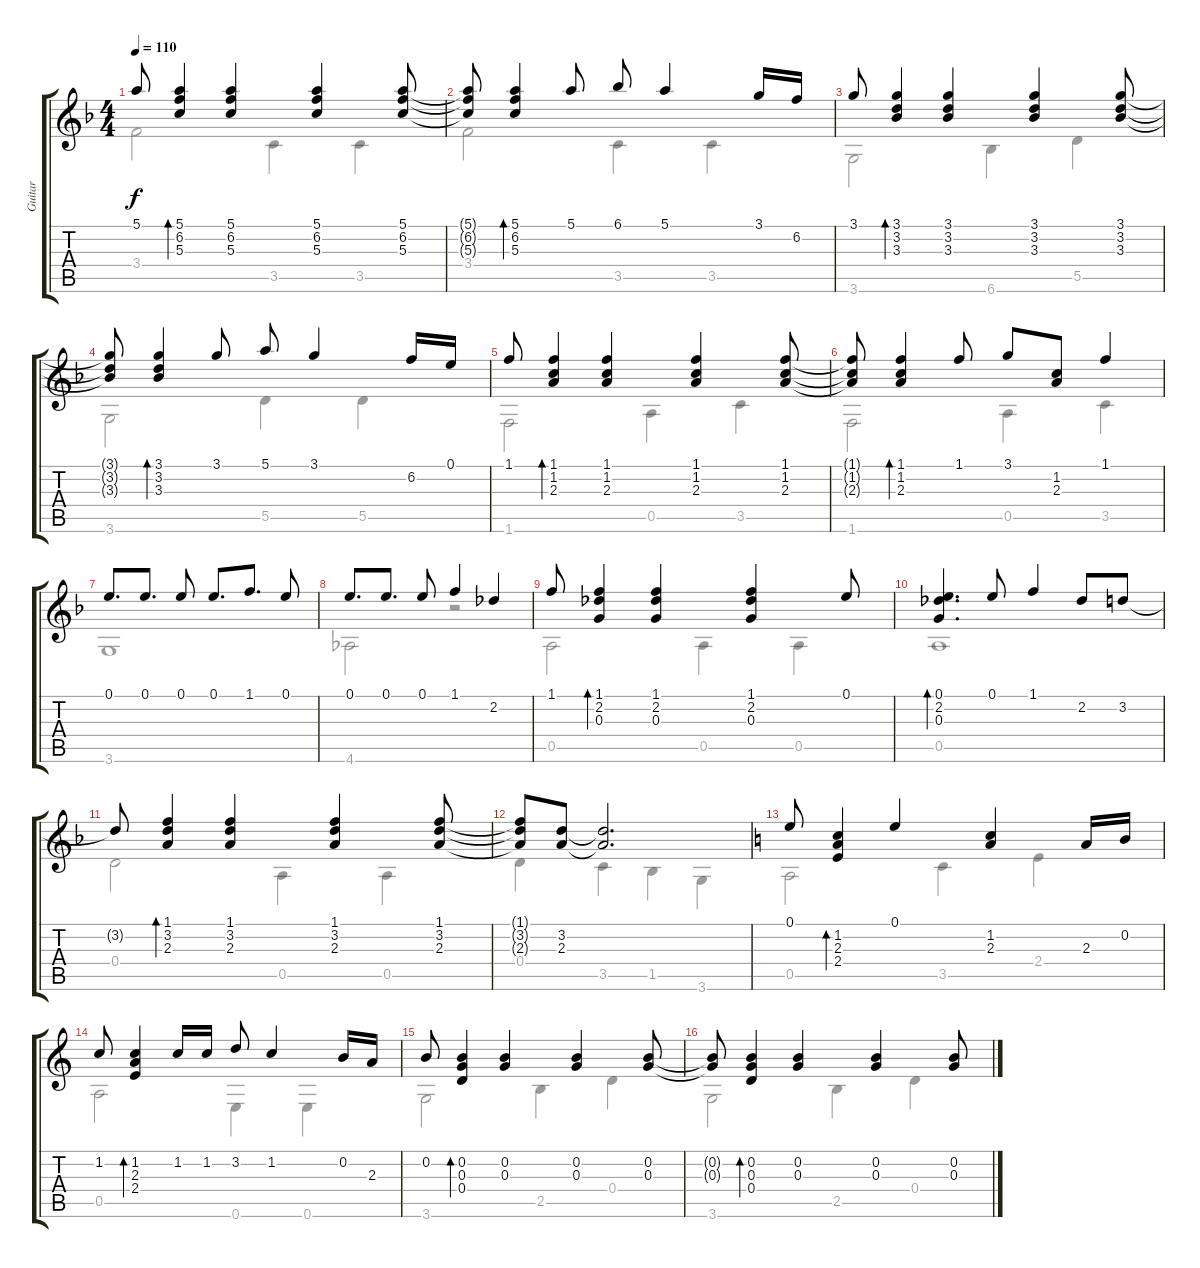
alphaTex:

\track ("Guitar" "Guitar") {instrument acousticguitarnylon}
\staff {score tabs}
\tuning (E4 B3 G3 D3 A2 E2) {hide}
\voice
\ts (4 4)
\tempo 110
\clef g2
\ks f
5.1.8{dy f} (5.1 6.2 5.3).4{bd 240} (5.1 6.2 5.3).4 (5.1 6.2 5.3).4 (5.1 6.2 5.3).8 |
(5.1{t} 6.2{t} 5.3{t}).8 (5.1 6.2 5.3).4{bd 240} 5.1.8 6.1.8 5.1.4 3.1.16 6.2.16 |
3.1.8 (3.1 3.2 3.3).4{bd 240} (3.1 3.2 3.3).4 (3.1 3.2 3.3).4 (3.1 3.2 3.3).8 |
(3.1{t} 3.2{t} 3.3{t}).8 (3.1 3.2 3.3).4{bd 240} 3.1.8 5.1.8 3.1.4 6.2.16 0.1.16 |
1.1.8 (1.1 1.2 2.3).4{bd 240} (1.1 1.2 2.3).4 (1.1 1.2 2.3).4 (1.1 1.2 2.3).8 |
(1.1{t} 1.2{t} 2.3{t}).8 (1.1 1.2 2.3).4{bd 240} 1.1.8 3.1.8 (1.2 2.3).8 1.1.4 |
0.1.8{d} 0.1.8{d} 0.1.8 0.1.8{d} 1.1.8{d} 0.1.8 |
0.1.8{d} 0.1.8{d} 0.1.8 1.1.4 2.2.4 |
1.1.8 (1.1 2.2 0.3).4{bd 240} (1.1 2.2 0.3).4 (1.1 2.2 0.3).4 0.1.8 |
(0.1 2.2 0.3).4{d bd 240} 0.1.8 1.1.4 2.2.8 3.2.8 |
3.2{t}.8 (1.1 3.2 2.3).4{bd 240} (1.1 3.2 2.3).4 (1.1 3.2 2.3).4 (1.1 3.2 2.3).8 |
(1.1{t} 3.2{t} 2.3{t}).8 (3.2 2.3).8 (3.2{t} 2.3{t}).2{d} |
\ks c
0.1.8 (1.2 2.3 2.4).4{bd 240} 0.1.4 (1.2 2.3).4 2.3.16 0.2.16 |
1.2.8 (1.2 2.3 2.4).4{bd 240} 1.2.16 1.2.16 3.2.8 1.2.4 0.2.16 2.3.16 |
0.2.8 (0.2 0.3 0.4).4{bd 240} (0.2 0.3).4 (0.2 0.3).4 (0.2 0.3).8 |
(0.2{t} 0.3{t}).8 (0.2 0.3 0.4).4{bd 240} (0.2 0.3).4 (0.2 0.3).4 (0.2 0.3).8
\voice
\clef g2
\ottava regular
\simile none
\ks f
3.4.2{dy f} 3.5.4 3.5.4 |
3.4.2 3.5.4 3.5.4 |
3.6.2 6.6.4 5.5.4 |
3.6.2 5.5.4 5.5.4 |
1.6.2 0.5.4 3.5.4 |
1.6.2 0.5.4 3.5.4 |
3.6.1 |
4.6.2 r.2 |
0.5.2 0.5.4 0.5.4 |
0.5.1 |
0.4.2 0.5.4 0.5.4 |
0.4.4 3.5.4 1.5.4 3.6.4 |
\ks c
0.5.2 3.5.4 2.4.4 |
0.5.2 0.6.4 0.6.4 |
3.6.2 2.5.4 0.4.4 |
3.6.2 2.5.4 0.4.4
